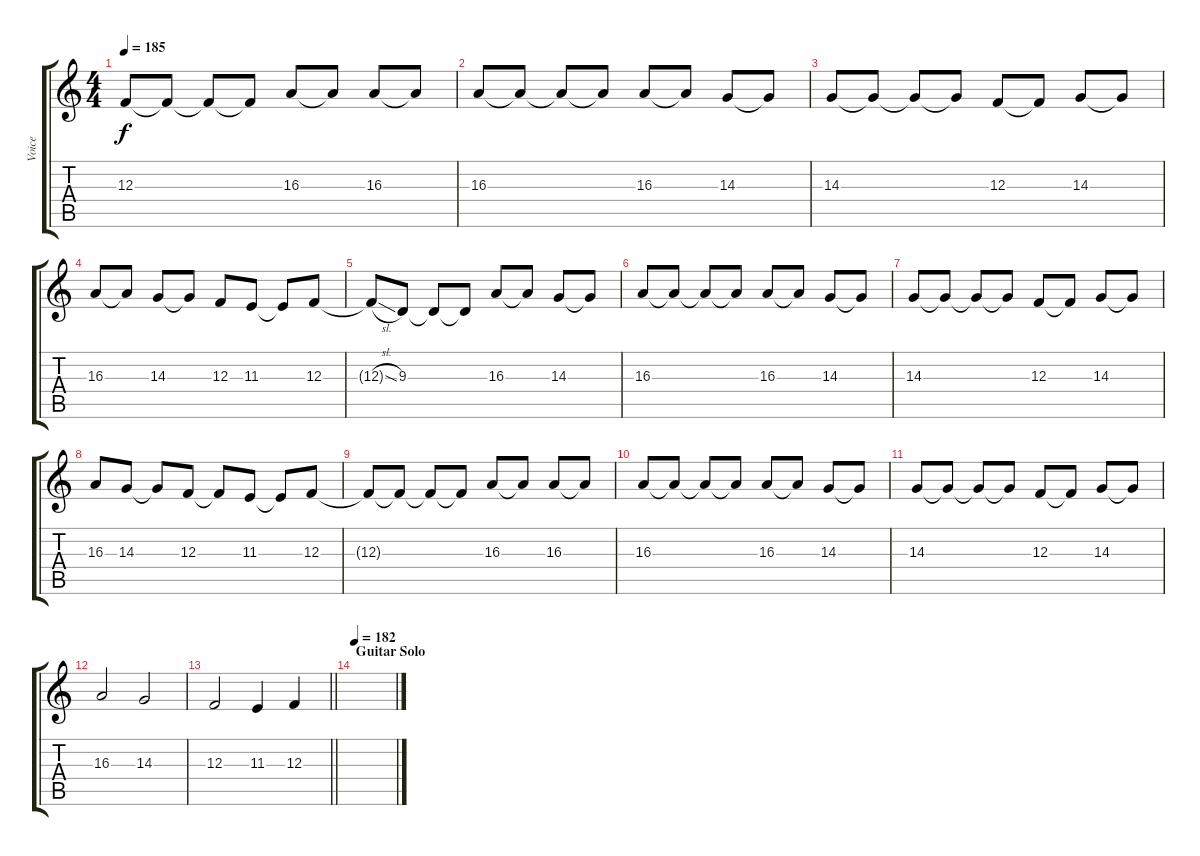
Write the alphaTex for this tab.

\track ("Voice" "Voice") {instrument lead2sawtooth}
\staff {score tabs}
\tuning (D4 A3 F3 C3 G2 C2) {hide}
\ts (4 4)
\tempo 185
\clef g2
\ks c
12.3{t}.8{dy f} 12.3{t}.8 12.3{t}.8 12.3{t}.8 16.3.8 16.3{t}.8 16.3.8 16.3{t}.8 |
16.3.8 16.3{t}.8 16.3{t}.8 16.3{t}.8 16.3.8 16.3{t}.8 14.3.8 14.3{t}.8 |
14.3.8 14.3{t}.8 14.3{t}.8 14.3{t}.8 12.3.8 12.3{t}.8 14.3.8 14.3{t}.8 |
16.3.8 16.3{t}.8 14.3.8 14.3{t}.8 12.3.8 11.3.8 11.3{t}.8 12.3.8 |
12.3{sl t}.8 9.3.8 9.3{t}.8 9.3{t}.8 16.3.8 16.3{t}.8 14.3.8 14.3{t}.8 |
16.3.8 16.3{t}.8 16.3{t}.8 16.3{t}.8 16.3.8 16.3{t}.8 14.3.8 14.3{t}.8 |
14.3.8 14.3{t}.8 14.3{t}.8 14.3{t}.8 12.3.8 12.3{t}.8 14.3.8 14.3{t}.8 |
16.3.8 14.3.8 14.3{t}.8 12.3.8 12.3{t}.8 11.3.8 11.3{t}.8 12.3.8 |
12.3{t}.8 12.3{t}.8 12.3{t}.8 12.3{t}.8 16.3.8 16.3{t}.8 16.3.8 16.3{t}.8 |
16.3.8 16.3{t}.8 16.3{t}.8 16.3{t}.8 16.3.8 16.3{t}.8 14.3.8 14.3{t}.8 |
14.3.8 14.3{t}.8 14.3{t}.8 14.3{t}.8 12.3.8 12.3{t}.8 14.3.8 14.3{t}.8 |
16.3.2 14.3.2 |
\barLineRight lightlight
12.3.2 11.3.4 12.3.4 |
\section ("" "Guitar Solo")
\tempo 182
